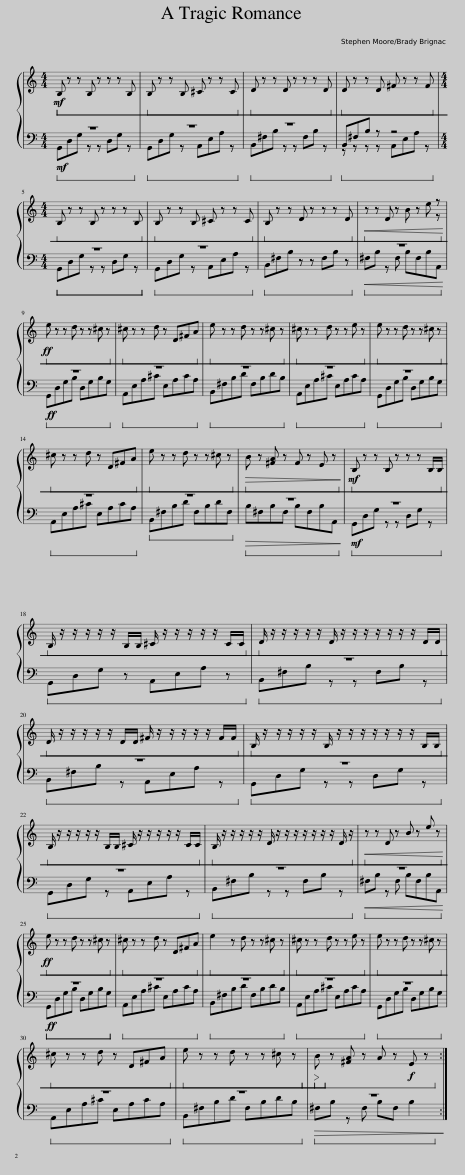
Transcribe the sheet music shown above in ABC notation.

X:1
%%score { 1 | ( 2 3 ) }
L:1/8
M:4/4
I:linebreak $
K:C
V:1 treble
V:2 bass
V:3 bass
V:1
!mf!!ped! B,!ped! z z B, z z z B,!ped-up! |!ped! B,!ped! z z B, ^C z z C!ped-up! |!ped! D!ped! z z D z z z D!ped-up! |!ped! D!ped! z z D ^F z z F!ped-up! |$[M:4/4]!ped! B,!ped! z z B, z z z B,!ped-up! | %5
!ped! B,!ped! z z B, ^C z z C!ped-up! |!ped! B,!ped! z z D z z z D!ped-up! |!ped!!<(! z!ped! z D z B z e z!ped-up!!<)!!ped-up! |$!ff!!ped! e!ped! z z d z z ^c z!ped-up! |!ped! ^c!ped! z z d z D^FA!ped-up! | %10
!ped! e!ped! z z d z z ^c z!ped-up! |!ped! ^c!ped! z z d z z e z!ped-up! |!ped! e!ped! z z d z z ^c z!ped-up! |$!ped! ^c!ped! z z d z D^FA!ped-up! |!ped! e!ped! z z d z z ^c z!ped-up! | %15
!ped!!>(! B!ped! z [^FA] z F z E z!ped-up!!>)!!ped-up! |!mf!!ped! B,!ped! z z B, z z z B,/B,/!ped-up! |$!ped! B,/!ped! z/ z/ z/ z/ z/ B,/B,/ ^C/ z/ z/ z/ z/ z/ C/C/!ped-up! |!ped! D/!ped! z/ z/ z/ z/ z/ D/ z/ z/ z/ z/ z/ z/ z/ D/D/!ped-up! |$!ped! D/!ped! z/ z/ z/ z/ z/ D/D/ ^F/ z/ z/ z/ z/ z/ F/F/!ped-up! | %20
!ped! B,/!ped! z/ z/ z/ z/ z/ B,/ z/ z/ z/ z/ z/ z/ z/ B,/B,/!ped-up! |$!ped! B,/!ped! z/ z/ z/ z/ z/ B,/B,/ ^C/ z/ z/ z/ z/ z/ C/C/!ped-up! |!ped! B,/!ped! z/ z/ z/ z/ z/ D/ z/ z/ z/ z/ z/ z/ z/ D/ z/!ped-up! |!ped!!<(! z!ped! z D z B z e z!ped-up!!<)!!ped-up! |$!ff!!ped! e!ped! z z d z z ^c z!ped-up! | %25
!ped! ^c!ped! z z d z D^FA!ped-up! |!ped! e2!ped! z d z z ^c z!ped-up! |!ped! ^c!ped! z z d z z e z!ped-up! |!ped! e!ped! z z d z z ^c z!ped-up! |$!ped! ^c!ped! z z d z D^FA!ped-up! | %30
!ped! e!ped! z z d z z ^c z!ped-up! |!ped!!>(!!ped! B!ped!!ped-up! z [^FA] z A z!f! E z!>)!!ped-up! :| %32
V:2
!mf! z8 | z8 | z8 | B,,^F,B, z z4 |$[M:4/4] z8 | %5
 z8 | B,,^F,B, z z F,B, z |!<(! z8!<)! |$!ff! z8 | z8 | %10
 z8 | z8 | z8 |$ z8 | z8 | %15
!>(! z8!>)! |!mf! z8 |$ G,,D,G, z A,,E,A, z | z8 |$ z8 | %20
 z8 |$ z8 | z8 |!<(! z8!<)! |$!ff! z8 | %25
 z8 | z8 | z8 | z8 |$ z8 | %30
 z8 |!>(! z8!>)! :| %32
V:3
 G,,D,G, z z D,G, z | G,,D,G, z A,,E,A, z | B,,^F,B, z z F,B, z | z z z z A,,E,A, z |$[M:4/4] G,,D,G, z z D,G, z | %5
 G,,D,G, z A,,E,A, z | x8 | ^F,B, z F, B,F,B,A,, |$ G,,D,G,B, D,G,B,G, | A,,E,A,^C E,A,CA, | %10
 B,,^F,B,D F,B,DB, | A,,E,A,^C E,A,CA, | G,,D,G,B, D,G,B,G, |$ A,,E,A,^C E,A,CA, | B,,^F,B,D F,B,DF, | %15
 B,^F,B,F, B,F,B,A,, | G,,D,G, z z D,G, z |$ x8 | B,,^F,B, z z F,B, z |$ B,,^F,B, z A,,E,A, z | %20
 G,,D,G, z z D,G, z |$ G,,D,G, z A,,E,A, z | B,,^F,B, z z F,B, z | ^F,B, z F, B,F,B,A,, |$ G,,D,G,B, D,G,B,G, | %25
 A,,E,A,^C E,A,CA, | B,,^F,B,D F,B,DB, | A,,E,A,^C E,A,CA, | G,,D,G,B, D,G,B,G, |$ A,,E,A,^C E,A,CA, | %30
 B,,^F,B,D F,B,DB, | ^F,B, z F, B,F, B,2 :| %32
